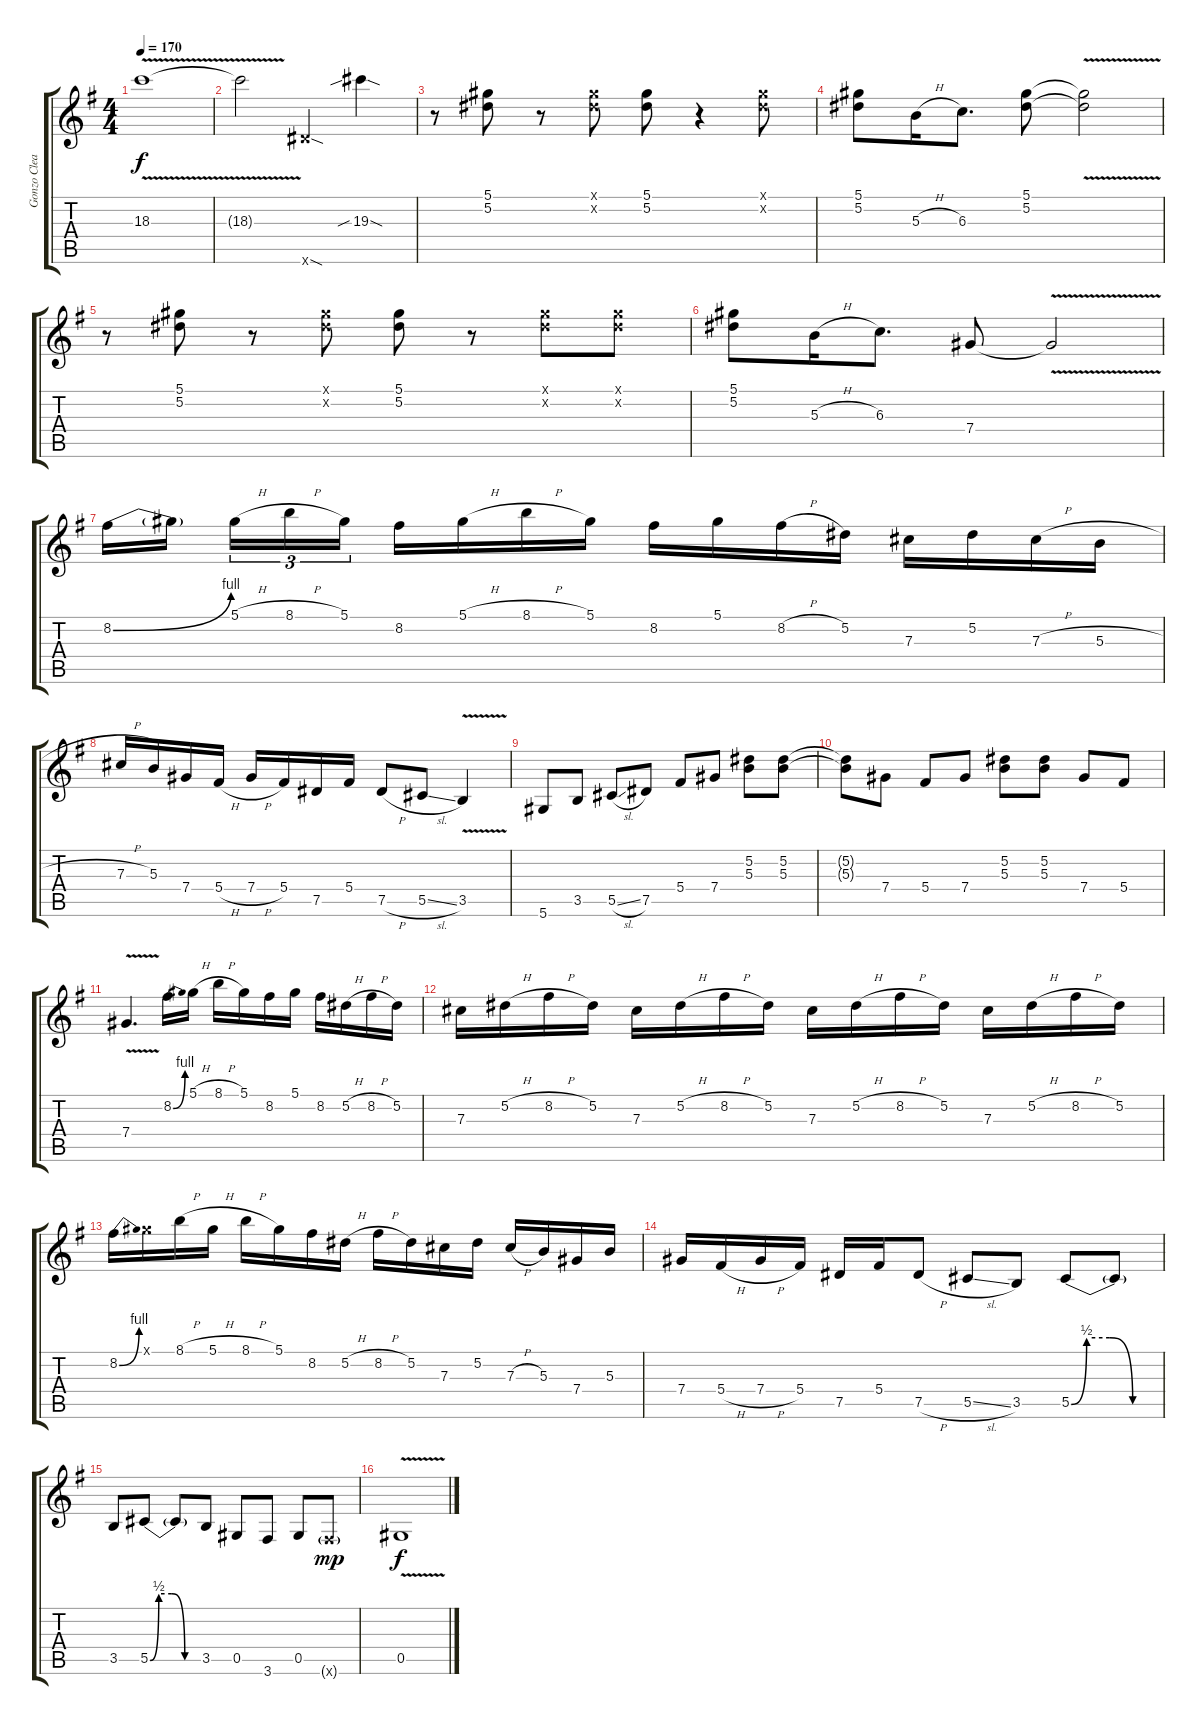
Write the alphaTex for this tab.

\track ("Gonzo Clean" "Gonzo Clea") {instrument electricguitarclean}
\staff {score tabs}
\tuning (Eb4 Bb3 Gb3 Db3 Ab2 Eb2) {hide}
\ts (4 4)
\tempo 170
\clef g2
\ks g
18.3{v}.1{dy f} |
18.3{v t}.2 12.6{sod x}.4 19.3{sib sod}.4 |
r.8 (5.1 5.2).8 r.8 (5.1{x} 5.2{x}).8 (5.1 5.2).8 r.4 (5.1{x} 5.2{x}).8 |
(5.1 5.2).8 5.3{h}.16 6.3.8{d} (5.1 5.2).8 (5.1{v t} 5.2{v t}).2 |
r.8 (5.1 5.2).8 r.8 (5.1{x} 5.2{x}).8 (5.1 5.2).8 r.8 (5.1{x} 5.2{x}).8 (5.1{x} 5.2{x}).8 |
(5.1 5.2).8 5.3{h}.16 6.3.8{d} 7.4.8 7.4{v t}.2 |
8.2{be (bend 0 0 60 4)}.16 8.2{t}.16{beam splitsecondary} 5.1{h}.16{tu (3 2)} 8.1{h}.16{tu (3 2)} 5.1.16{tu (3 2)} 8.2.16 5.1{h}.16 8.1{h}.16 5.1.16 8.2.16 5.1.16 8.2{h}.16 5.2.16 7.3.16 5.2.16 7.3{h}.16 5.3{h}.16 |
7.3{h}.16 5.3.16 7.4.16 5.4{h}.16 7.4{h}.16 5.4.16 7.5.16 5.4.16 7.5{h}.8 5.5{sl}.8 3.5{v}.4 |
5.6.8 3.5.8 5.5{sl}.8 7.5.8 5.4.8 7.4.8 (5.2 5.3).8 (5.2 5.3).8 |
(5.2{t} 5.3{t}).8 7.4.8 5.4.8 7.4.8 (5.2 5.3).8 (5.2 5.3).8 7.4.8 5.4.8 |
7.4{v}.4{d} 8.2{be (bend 0 0 60 4)}.16 5.1{h}.16 8.1{h}.16 5.1.16 8.2.16 5.1.16 8.2.16 5.2{h}.16 8.2{h}.16 5.2.16 |
7.3.16 5.2{h}.16 8.2{h}.16 5.2.16 7.3.16 5.2{h}.16 8.2{h}.16 5.2.16 7.3.16 5.2{h}.16 8.2{h}.16 5.2.16 7.3.16 5.2{h}.16 8.2{h}.16 5.2.16 |
8.2{be (bend 0 0 60 4)}.16 5.1{x}.16 8.1{h}.16 5.1{h}.16 8.1{h}.16 5.1.16 8.2.16 5.2{h}.16 8.2{h}.16 5.2.16 7.3.16 5.2.16 7.3{h}.16 5.3.16 7.4.16 5.3.16 |
7.4.16 5.4{h}.16 7.4{h}.16 5.4.16 7.5.16 5.4.16 7.5{h}.8 5.5{sl}.8 3.5.8 5.5{be (custom 0 0 10 2 25 2 40 0 60 0)}.8 5.5{t}.8 |
3.5.8 5.5{be (custom 0 0 10 2 25 2 40 0 60 0)}.8 5.5{t}.8 3.5.8 0.5.8 3.6.8 0.5.8 3.6{g x}.8{dy mp} |
0.5{v}.1{dy f}
